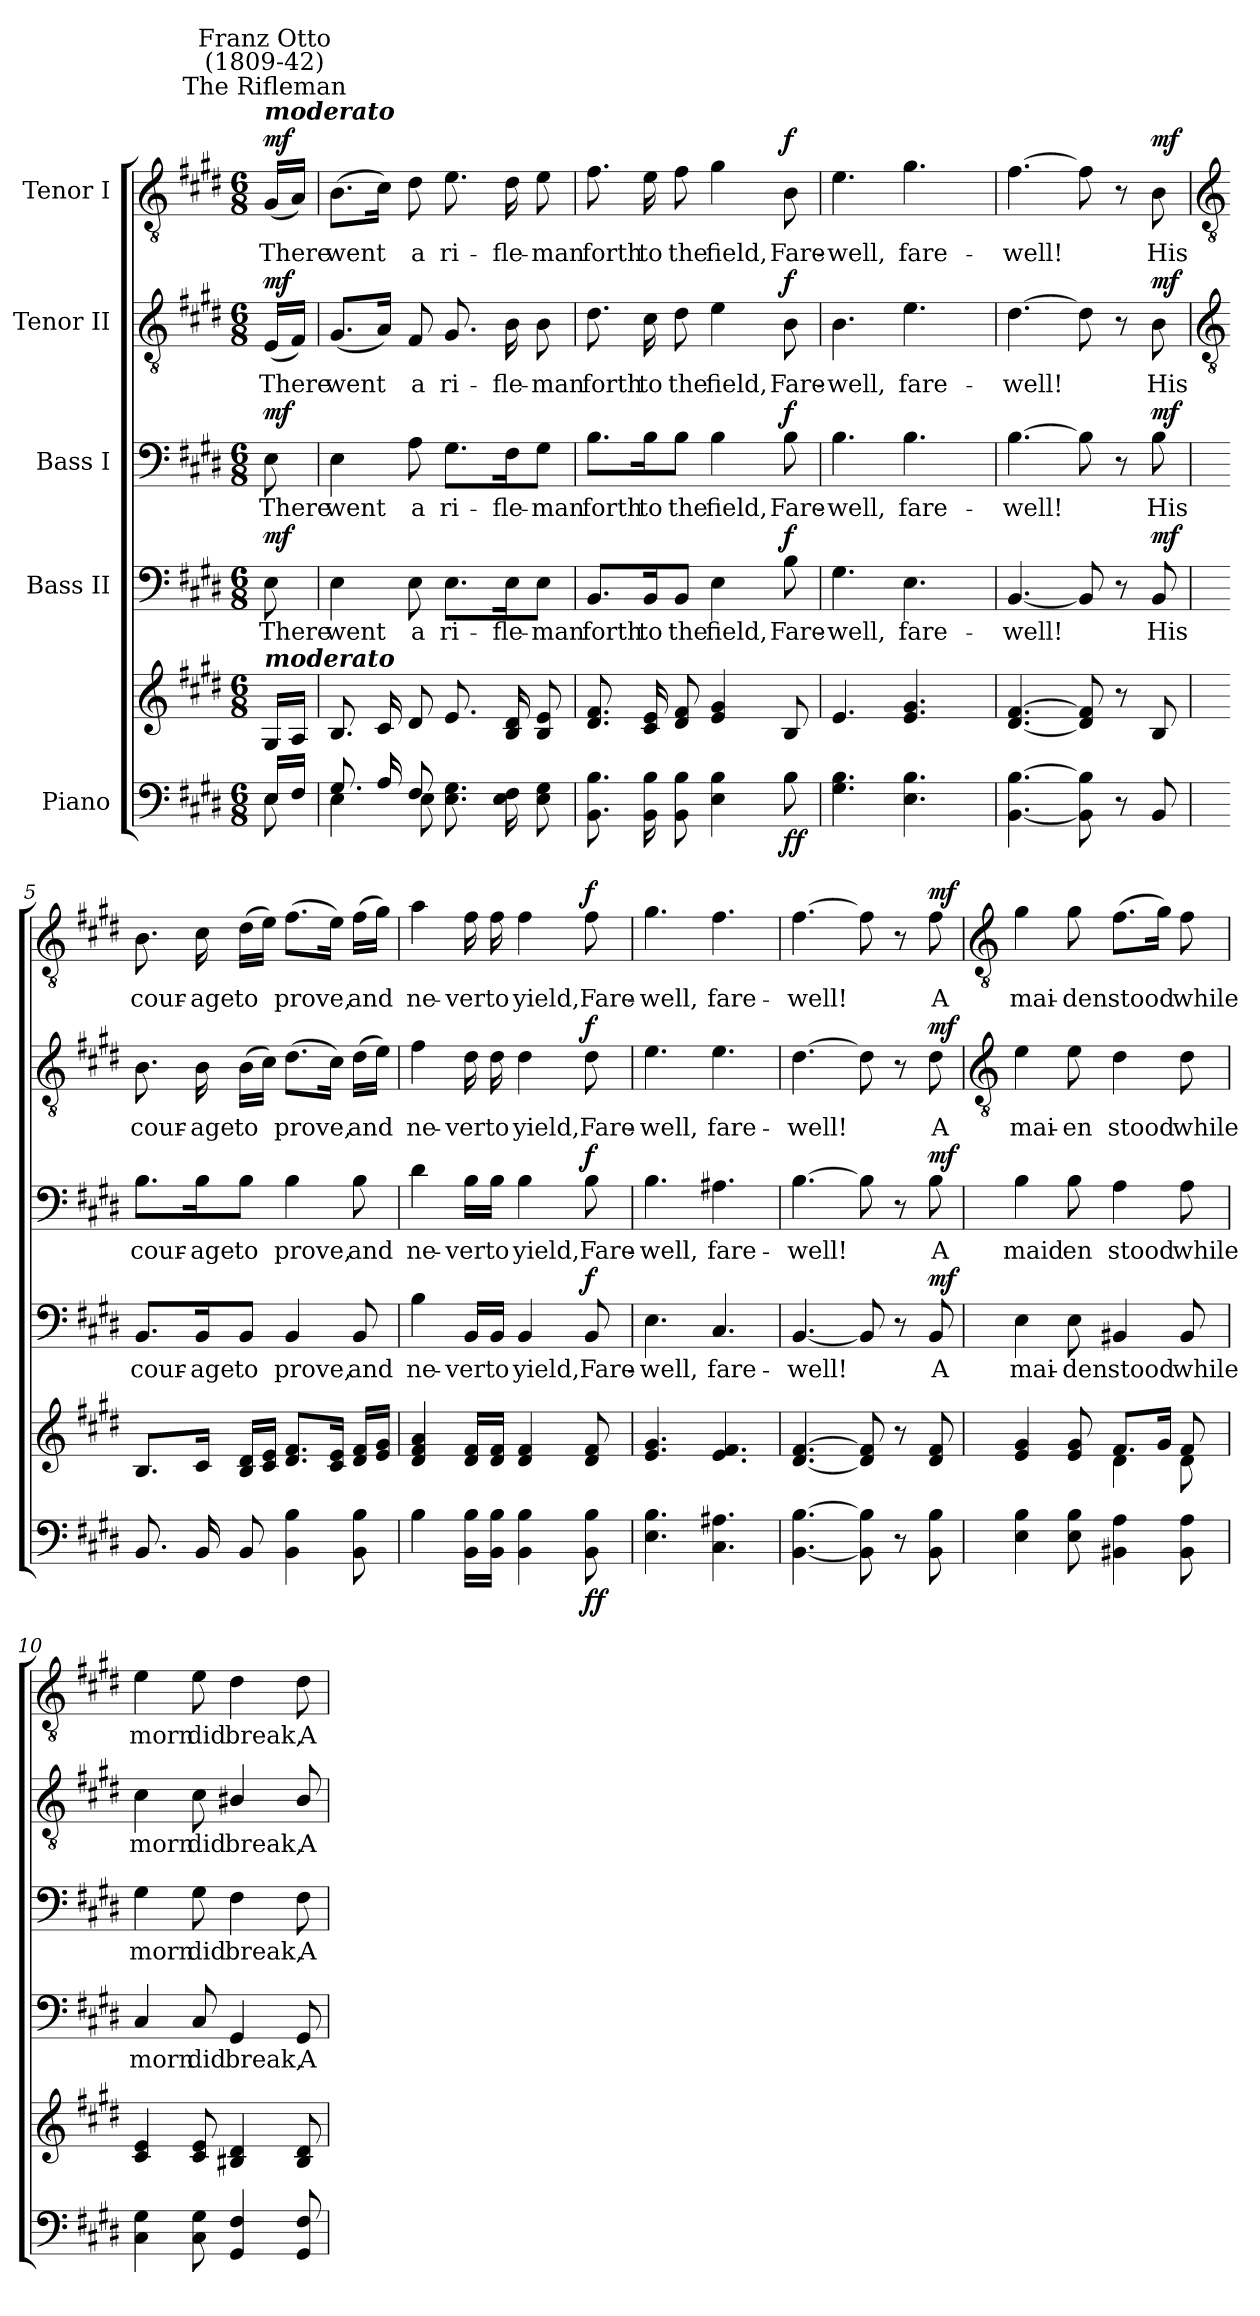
**kern	**kern	**dynam	**kern	**text	**dynam	**kern	**text	**dynam	**kern	**text	**dynam	**kern	**text	**dynam
*part5	*part5	*part5	*part4	*part4	*part4	*part3	*part3	*part3	*part2	*part2	*part2	*part1	*part1	*part1
*staff6	*staff5	*staff5/6	*staff4	*staff4	*staff4	*staff3	*staff3	*staff3	*staff2	*staff2	*staff2	*staff1	*staff1	*staff1
*I"Piano	*	*	*I"Bass II	*	*	*I"Bass I	*	*	*I"Tenor II	*	*	*I"Tenor I	*	*
*clefF4	*clefG2	*	*clefF4	*	*	*clefF4	*	*	*clefGv2	*	*	*clefGv2	*	*
*k[f#c#g#d#]	*k[f#c#g#d#]	*	*k[f#c#g#d#]	*	*	*k[f#c#g#d#]	*	*	*k[f#c#g#d#]	*	*	*k[f#c#g#d#]	*	*
*E:	*E:	*	*E:	*	*	*E:	*	*	*E:	*	*	*E:	*	*
*M6/8	*M6/8	*	*M6/8	*	*	*M6/8	*	*	*M6/8	*	*	*M6/8	*	*
*MM72	*MM72	*	*MM72	*	*	*MM72	*	*	*MM72	*	*	*MM72	*	*
=	=	=	=	=	=	=	=	=	=	=	=	=	=	=
*^	*	*	*	*	*	*	*	*	*	*	*	*	*	*
!	!	!	!	!	!	!	!	!	!	!	!	!	!LO:TX:a:Bi:t=moderato	!	!
!	!	!	!	!	!	!	!	!	!	!	!	!	!LO:TX:a:cj:t=The Rifleman	!	!
!	!	!	!	!	!	!	!	!	!	!	!	!	!LO:TX:a:cj:t=Franz Otto\n(1809-42)	!	!
!	!	!LO:TX:a:Bi:t=moderato	!	!	!	!	!	!	!	!	!	!	!	!	!
!	!	!	!LO:DY:b=2	!	!LO:LY:b	!	!	!LO:LY:b	!	!	!LO:LY:b	!	!	!LO:LY:b	!
!	!	!	!LO:DY:n=1:b	!	!	!LO:DY:b	!	!	!LO:DY:b	!	!	!LO:DY:b	!	!	!LO:DY:b
16E/LL	8E\	16G#LL	mf mf	8E	There	mf	8E	There	mf	(<16ELL	There	mf	(<16G#LL	There	mf
16F#/JJ	.	16AJJ	.	.	.	.	.	.	.	16F#JJ)	.	.	16AJJ)	.	.
=1	=1	=1	=1	=1	=1	=1	=1	=1	=1	=1	=1	=1	=1	=1	=1
!	!	!	!	!	!LO:LY:b	!	!	!LO:LY:b	!	!	!LO:LY:b	!	!	!LO:LY:b	!
8.G#/L	4E\	8.BL	.	4E	went	.	4E	went	.	(<8.G#L	went	.	(>8.BL	went	.
16A/L	.	16c#L	.	.	.	.	.	.	.	16AJ)	.	.	16c#J)	.	.
!	!	!	!	!	!LO:LY:b	!	!	!LO:LY:b	!	!	!LO:LY:b	!	!	!LO:LY:b	!
8F#/J	8E\	8d#J	.	8E	a	.	8A	a	.	8F#	a	.	8d#	a	.
!	!	!	!	!	!LO:LY:b	!	!	!LO:LY:b	!	!	!LO:LY:b	!	!	!LO:LY:b	!
8.E\ 8.G#\L	8ryy	8.eL	.	8.E\L	ri-	.	8.G#\L	ri-	.	8.G#	ri-	.	8.e	ri-	.
.	4ryy	.	.	.	.	.	.	.	.	.	.	.	.	.	.
!	!	!	!	!	!LO:LY:b	!	!	!LO:LY:b	!	!	!LO:LY:b	!	!	!LO:LY:b	!
16E\ 16F#\L	.	16B 16d#L	.	16E\K	-fle-	.	16F#\K	-fle-	.	16B\	-fle-	.	16d#	-fle-	.
!	!	!	!	!	!LO:LY:b	!	!	!LO:LY:b	!	!	!LO:LY:b	!	!	!LO:LY:b	!
8E\ 8G#\J	.	8B 8eJ	.	8E\J	-man	.	8G#\J	-man	.	8B\	-man	.	8e	-man	.
=2	=2	=2	=2	=2	=2	=2	=2	=2	=2	=2	=2	=2	=2	=2	=2
!	!	!	!	!	!LO:LY:b	!	!	!LO:LY:b	!	!	!LO:LY:b	!	!	!LO:LY:b	!
8.BB\ 8.B\L	2ryy	8.d# 8.f#L	.	8.BB/L	forth	.	8.B\L	forth	.	8.d#	forth	.	8.f#	forth	.
!	!	!	!	!	!LO:LY:b	!	!	!LO:LY:b	!	!	!LO:LY:b	!	!	!LO:LY:b	!
16BB\ 16B\L	.	16c# 16eL	.	16BB/K	to	.	16B\K	to	.	16c#	to	.	16e	to	.
!	!	!	!	!	!LO:LY:b	!	!	!LO:LY:b	!	!	!LO:LY:b	!	!	!LO:LY:b	!
8BB\ 8B\J	.	8d# 8f#J	.	8BB/J	the	.	8B\J	the	.	8d#	the	.	8f#	the	.
!	!	!	!	!	!LO:LY:b	!	!	!LO:LY:b	!	!	!LO:LY:b	!	!	!LO:LY:b	!
4E\ 4B\	.	4e 4g#	.	4E	field,	.	4B	field,	.	4e	field,	.	4g#	field,	.
.	4ryy	.	.	.	.	.	.	.	.	.	.	.	.	.	.
!	!	!	!LO:DY:b=2	!	!LO:LY:b	!	!	!LO:LY:b	!	!	!LO:LY:b	!	!	!LO:LY:b	!
!	!	!	!LO:DY:n=1:b	!	!	!LO:DY:b	!	!	!LO:DY:b	!	!	!LO:DY:b	!	!	!LO:DY:b
8B\	.	8B	f f	8B	Fare-	f	8B	Fare-	f	8B	Fare-	f	8B	Fare-	f
=3	=3	=3	=3	=3	=3	=3	=3	=3	=3	=3	=3	=3	=3	=3	=3
!	!	!	!	!	!LO:LY:b	!	!	!LO:LY:b	!	!	!LO:LY:b	!	!	!LO:LY:b	!
4.G#\ 4.B\	2ryy	4.e	.	4.G#	-well,	.	4.B	-well,	.	4.B	-well,	.	4.e	-well,	.
!	!	!	!	!	!LO:LY:b	!	!	!LO:LY:b	!	!	!LO:LY:b	!	!	!LO:LY:b	!
4.E\ 4.B\	.	4.e 4.g#	.	4.E	fare-	.	4.B	fare-	.	4.e	fare-	.	4.g#	fare-	.
.	4ryy	.	.	.	.	.	.	.	.	.	.	.	.	.	.
=4	=4	=4	=4	=4	=4	=4	=4	=4	=4	=4	=4	=4	=4	=4	=4
!	!	!	!	!	!LO:LY:b	!	!	!LO:LY:b	!	!	!LO:LY:b	!	!	!LO:LY:b	!
[4.BB\ [4.B\	2ryy	[4.d# [4.f#	.	[4.BB	-well!	.	[4.B	-well!	.	[4.d#	-well!	.	[4.f#	-well!	.
8BB\] 8B\]	.	8d#] 8f#]	.	8BB]	.	.	8B]	.	.	8d#]	.	.	8f#]	.	.
8r	4ryy	8r	.	8r	.	.	8r	.	.	8r	.	.	8r	.	.
!	!	!	!LO:DY:b=2	!	!LO:LY:b	!	!	!LO:LY:b	!	!	!LO:LY:b	!	!	!LO:LY:b	!
!	!	!	!LO:DY:n=1:b	!	!	!LO:DY:b	!	!	!LO:DY:b	!	!	!LO:DY:b	!	!	!LO:DY:b
8BB/	.	8B	mf mf	8BB	His	mf	8B	His	mf	8B	His	mf	8B	His	mf
*v	*v	*	*	*	*	*	*	*	*	*	*	*	*	*	*
!!LO:LB:g=z
=5	=5	=5	=5	=5	=5	=5	=5	=5	=5	=5	=5	=5	=5	=5
*	*	*	*	*	*	*	*	*	*clefGv2	*	*	*clefGv2	*	*
!	!	!	!	!LO:LY:b	!	!	!LO:LY:b	!	!	!LO:LY:b	!	!	!LO:LY:b	!
8.BBL	8.BL	.	8.BB/L	cour-	.	8.B\L	cour-	.	8.B	cour-	.	8.B	cour-	.
!	!	!	!	!LO:LY:b	!	!	!LO:LY:b	!	!	!LO:LY:b	!	!	!LO:LY:b	!
16BBL	16c#J	.	16BB/K	-age	.	16B\K	-age	.	16B	-age	.	16c#	-age	.
!	!	!	!	!LO:LY:b	!	!	!LO:LY:b	!	!	!LO:LY:b	!	!	!LO:LY:b	!
8BBJ	16B 16d#LL	.	8BB/J	to	.	8B\J	to	.	(>16BLL	to	.	(>16d#LL	to	.
.	16c# 16eJJ	.	.	.	.	.	.	.	16c#JJ)	.	.	16eJJ)	.	.
!	!	!	!	!LO:LY:b	!	!	!LO:LY:b	!	!	!LO:LY:b	!	!	!LO:LY:b	!
4BB 4B	8.d# 8.f#L	.	4BB	prove,	.	4B	prove,	.	(>8.d#L	prove,	.	(>8.f#L	prove,	.
.	16c# 16eJ	.	.	.	.	.	.	.	16c#J)	.	.	16eJ)	.	.
!	!	!	!	!LO:LY:b	!	!	!LO:LY:b	!	!	!LO:LY:b	!	!	!LO:LY:b	!
8BB 8B	16d# 16f#LL	.	8BB	and	.	8B	and	.	(>16d#LL	and	.	(>16f#LL	and	.
.	16e 16g#JJ	.	.	.	.	.	.	.	16eJJ)	.	.	16g#JJ)	.	.
=6	=6	=6	=6	=6	=6	=6	=6	=6	=6	=6	=6	=6	=6	=6
!	!	!	!	!LO:LY:b	!	!	!LO:LY:b	!	!	!LO:LY:b	!	!	!LO:LY:b	!
4B	4d# 4f# 4a	.	4B	ne-	.	4d#	ne-	.	4f#	ne-	.	4a	ne-	.
!	!	!	!	!LO:LY:b	!	!	!LO:LY:b	!	!	!LO:LY:b	!	!	!LO:LY:b	!
16BB 16BLL	16d# 16f#LL	.	16BB/LL	-ver	.	16B\LL	-ver	.	16d#	-ver	.	16f#	-ver	.
!	!	!	!	!LO:LY:b	!	!	!LO:LY:b	!	!	!LO:LY:b	!	!	!LO:LY:b	!
16BB 16BJJ	16d# 16f#JJ	.	16BB/JJ	to	.	16B\JJ	to	.	16d#	to	.	16f#	to	.
!	!	!	!	!LO:LY:b	!	!	!LO:LY:b	!	!	!LO:LY:b	!	!	!LO:LY:b	!
4BB 4B	4d# 4f#	.	4BB	yield,	.	4B	yield,	.	4d#	yield,	.	4f#	yield,	.
!	!	!LO:DY:b=2	!	!LO:LY:b	!	!	!LO:LY:b	!	!	!LO:LY:b	!	!	!LO:LY:b	!
!	!	!LO:DY:n=1:b	!	!	!LO:DY:b	!	!	!LO:DY:b	!	!	!LO:DY:b	!	!	!LO:DY:b
8BB 8B	8d# 8f#	f f	8BB	Fare-	f	8B	Fare-	f	8d#	Fare-	f	8f#	Fare-	f
=7	=7	=7	=7	=7	=7	=7	=7	=7	=7	=7	=7	=7	=7	=7
!	!	!	!	!LO:LY:b	!	!	!LO:LY:b	!	!	!LO:LY:b	!	!	!LO:LY:b	!
4.E 4.B	4.e 4.g#	.	4.E	-well,	.	4.B	-well,	.	4.e	-well,	.	4.g#	-well,	.
!	!	!	!	!LO:LY:b	!	!	!LO:LY:b	!	!	!LO:LY:b	!	!	!LO:LY:b	!
4.C# 4.A#X	4.e 4.f#	.	4.C#	fare-	.	4.A#X	fare-	.	4.e	fare-	.	4.f#	fare-	.
=8	=8	=8	=8	=8	=8	=8	=8	=8	=8	=8	=8	=8	=8	=8
!	!	!	!	!LO:LY:b	!	!	!LO:LY:b	!	!	!LO:LY:b	!	!	!LO:LY:b	!
[4.BB [4.B	[4.d# [4.f#	.	[4.BB	-well!	.	[4.B	-well!	.	[4.d#	-well!	.	[4.f#	-well!	.
8BB] 8B]	8d#] 8f#]	.	8BB]	.	.	8B]	.	.	8d#]	.	.	8f#]	.	.
8r	8r	.	8r	.	.	8r	.	.	8r	.	.	8r	.	.
!	!	!LO:DY:b=2	!	!LO:LY:b	!	!	!LO:LY:b	!	!	!LO:LY:b	!	!	!LO:LY:b	!
!	!	!LO:DY:n=1:b	!	!	!LO:DY:b	!	!	!LO:DY:b	!	!	!LO:DY:b	!	!	!LO:DY:b
8BB 8B	8d# 8f#	mf mf	8BB	A	mf	8B	A	mf	8d#	A	mf	8f#	A	mf
!!LO:LB:g=z
=9	=9	=9	=9	=9	=9	=9	=9	=9	=9	=9	=9	=9	=9	=9
*	*	*	*	*	*	*	*	*	*clefGv2	*	*	*clefGv2	*	*
*	*^	*	*	*	*	*	*	*	*	*	*	*	*	*
!	!	!	!	!	!LO:LY:b	!	!	!LO:LY:b	!	!	!LO:LY:b	!	!	!LO:LY:b	!
4E 4B	4e/ 4g#/	4ryy	.	4E	mai-	.	4B	maid	.	4e	mai-	.	4g#	mai-	.
!	!	!	!	!	!LO:LY:b	!	!	!LO:LY:b	!	!	!LO:LY:b	!	!	!LO:LY:b	!
8E 8B	8e/ 8g#/	8ryy	.	8E	-den	.	8B	en	.	8e	-en	.	8g#	-den	.
!	!	!	!	!	!LO:LY:b	!	!	!LO:LY:b	!	!	!LO:LY:b	!	!	!LO:LY:b	!
4BB#X 4A	8.f#/L	4d#\	.	4BB#X	stood	.	4A	stood	.	4d#	stood	.	(>8.f#L	stood	.
.	16g#/J	.	.	.	.	.	.	.	.	.	.	.	16g#J)	.	.
!	!	!	!	!	!LO:LY:b	!	!	!LO:LY:b	!	!	!LO:LY:b	!	!	!LO:LY:b	!
8BB# 8A	8f#/	8d#\	.	8BB#	while	.	8A	while	.	8d#	while	.	8f#	while	.
=10	=10	=10	=10	=10	=10	=10	=10	=10	=10	=10	=10	=10	=10	=10	=10
!	!	!	!	!	!LO:LY:b	!	!	!LO:LY:b	!	!	!LO:LY:b	!	!	!LO:LY:b	!
4C# 4G#	4c#/ 4e/	2ryy	.	4C#	morn	.	4G#	morn	.	4c#	morn	.	4e	morn	.
!	!	!	!	!	!LO:LY:b	!	!	!LO:LY:b	!	!	!LO:LY:b	!	!	!LO:LY:b	!
8C# 8G#	8c#/ 8e/	.	.	8C#	did	.	8G#	did	.	8c#	did	.	8e	did	.
!	!	!	!	!	!LO:LY:b	!	!	!LO:LY:b	!	!	!LO:LY:b	!	!	!LO:LY:b	!
4GG# 4F#	4B#X/ 4d#/	.	.	4GG#	break,	.	4F#	break,	.	4B#X/	break,	.	4d#	break,	.
.	.	4ryy	.	.	.	.	.	.	.	.	.	.	.	.	.
!	!	!	!	!	!LO:LY:b	!	!	!LO:LY:b	!	!	!LO:LY:b	!	!	!LO:LY:b	!
8GG# 8F#	8B#/ 8d#/	.	.	8GG#	A	.	8F#	A	.	8B#/	A	.	8d#	A	.
*	*v	*v	*	*	*	*	*	*	*	*	*	*	*	*	*
=	=	=	=	=	=	=	=	=	=	=	=	=	=	=
*-	*-	*-	*-	*-	*-	*-	*-	*-	*-	*-	*-	*-	*-	*-
